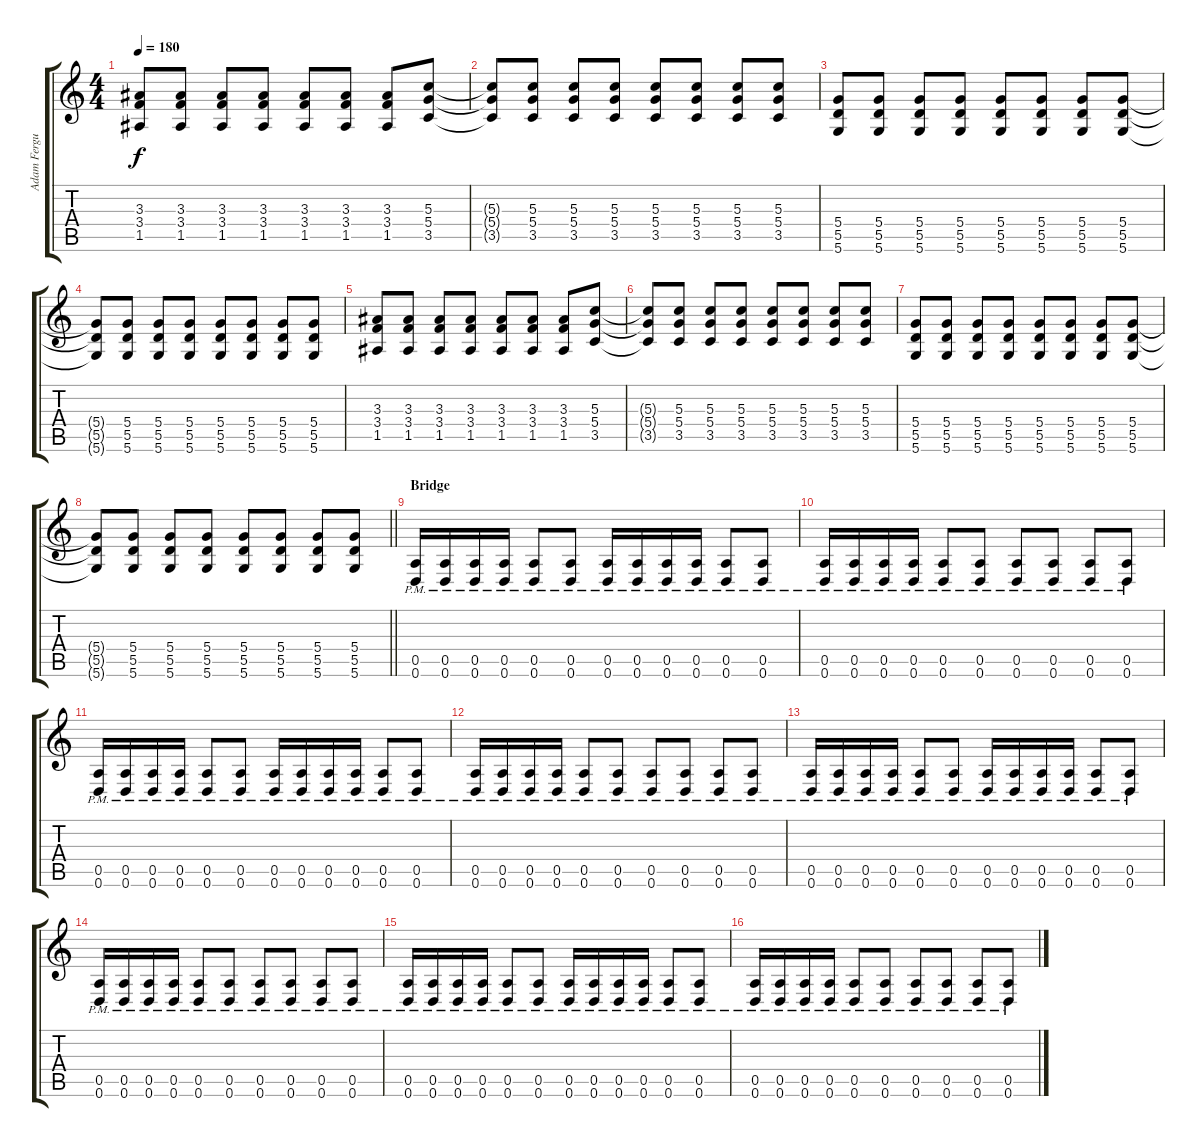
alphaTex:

\track ("Adam Ferguson - Guitar" "Adam Fergu") {instrument distortionguitar}
\staff {score tabs}
\tuning (E4 B3 G3 D3 A2 D2) {hide}
\ts (4 4)
\tempo 180
\clef g2
\ks c
(3.3 3.4 1.5).8{dy f} (3.3 3.4 1.5).8 (3.3 3.4 1.5).8 (3.3 3.4 1.5).8 (3.3 3.4 1.5).8 (3.3 3.4 1.5).8 (3.3 3.4 1.5).8 (5.3 5.4 3.5).8 |
(5.3{t} 5.4{t} 3.5{t}).8 (5.3 5.4 3.5).8 (5.3 5.4 3.5).8 (5.3 5.4 3.5).8 (5.3 5.4 3.5).8 (5.3 5.4 3.5).8 (5.3 5.4 3.5).8 (5.3 5.4 3.5).8 |
(5.4 5.5 5.6).8 (5.4 5.5 5.6).8 (5.4 5.5 5.6).8 (5.4 5.5 5.6).8 (5.4 5.5 5.6).8 (5.4 5.5 5.6).8 (5.4 5.5 5.6).8 (5.4 5.5 5.6).8 |
(5.4{t} 5.5{t} 5.6{t}).8 (5.4 5.5 5.6).8 (5.4 5.5 5.6).8 (5.4 5.5 5.6).8 (5.4 5.5 5.6).8 (5.4 5.5 5.6).8 (5.4 5.5 5.6).8 (5.4 5.5 5.6).8 |
(3.3 3.4 1.5).8 (3.3 3.4 1.5).8 (3.3 3.4 1.5).8 (3.3 3.4 1.5).8 (3.3 3.4 1.5).8 (3.3 3.4 1.5).8 (3.3 3.4 1.5).8 (5.3 5.4 3.5).8 |
(5.3{t} 5.4{t} 3.5{t}).8 (5.3 5.4 3.5).8 (5.3 5.4 3.5).8 (5.3 5.4 3.5).8 (5.3 5.4 3.5).8 (5.3 5.4 3.5).8 (5.3 5.4 3.5).8 (5.3 5.4 3.5).8 |
(5.4 5.5 5.6).8 (5.4 5.5 5.6).8 (5.4 5.5 5.6).8 (5.4 5.5 5.6).8 (5.4 5.5 5.6).8 (5.4 5.5 5.6).8 (5.4 5.5 5.6).8 (5.4 5.5 5.6).8 |
\barLineRight lightlight
(5.4{t} 5.5{t} 5.6{t}).8 (5.4 5.5 5.6).8 (5.4 5.5 5.6).8 (5.4 5.5 5.6).8 (5.4 5.5 5.6).8 (5.4 5.5 5.6).8 (5.4 5.5 5.6).8 (5.4 5.5 5.6).8 |
\section ("" "Bridge")
(0.5{pm} 0.6{pm}).16{volume 9 balance 4} (0.5{pm} 0.6{pm}).16 (0.5{pm} 0.6{pm}).16 (0.5{pm} 0.6{pm}).16 (0.5{pm} 0.6{pm}).8 (0.5{pm} 0.6{pm}).8 (0.5{pm} 0.6{pm}).16 (0.5{pm} 0.6{pm}).16 (0.5{pm} 0.6{pm}).16 (0.5{pm} 0.6{pm}).16 (0.5{pm} 0.6{pm}).8 (0.5{pm} 0.6{pm}).8 |
(0.5{pm} 0.6{pm}).16 (0.5{pm} 0.6{pm}).16 (0.5{pm} 0.6{pm}).16 (0.5{pm} 0.6{pm}).16 (0.5{pm} 0.6{pm}).8 (0.5{pm} 0.6{pm}).8 (0.5{pm} 0.6{pm}).8 (0.5{pm} 0.6{pm}).8 (0.5{pm} 0.6{pm}).8 (0.5{pm} 0.6{pm}).8 |
(0.5{pm} 0.6{pm}).16 (0.5{pm} 0.6{pm}).16 (0.5{pm} 0.6{pm}).16 (0.5{pm} 0.6{pm}).16 (0.5{pm} 0.6{pm}).8 (0.5{pm} 0.6{pm}).8 (0.5{pm} 0.6{pm}).16 (0.5{pm} 0.6{pm}).16 (0.5{pm} 0.6{pm}).16 (0.5{pm} 0.6{pm}).16 (0.5{pm} 0.6{pm}).8 (0.5{pm} 0.6{pm}).8 |
(0.5{pm} 0.6{pm}).16 (0.5{pm} 0.6{pm}).16 (0.5{pm} 0.6{pm}).16 (0.5{pm} 0.6{pm}).16 (0.5{pm} 0.6{pm}).8 (0.5{pm} 0.6{pm}).8 (0.5{pm} 0.6{pm}).8 (0.5{pm} 0.6{pm}).8 (0.5{pm} 0.6{pm}).8 (0.5{pm} 0.6{pm}).8 |
(0.5{pm} 0.6{pm}).16 (0.5{pm} 0.6{pm}).16 (0.5{pm} 0.6{pm}).16 (0.5{pm} 0.6{pm}).16 (0.5{pm} 0.6{pm}).8 (0.5{pm} 0.6{pm}).8 (0.5{pm} 0.6{pm}).16 (0.5{pm} 0.6{pm}).16 (0.5{pm} 0.6{pm}).16 (0.5{pm} 0.6{pm}).16 (0.5{pm} 0.6{pm}).8 (0.5{pm} 0.6{pm}).8 |
(0.5{pm} 0.6{pm}).16 (0.5{pm} 0.6{pm}).16 (0.5{pm} 0.6{pm}).16 (0.5{pm} 0.6{pm}).16 (0.5{pm} 0.6{pm}).8 (0.5{pm} 0.6{pm}).8 (0.5{pm} 0.6{pm}).8 (0.5{pm} 0.6{pm}).8 (0.5{pm} 0.6{pm}).8 (0.5{pm} 0.6{pm}).8 |
(0.5{pm} 0.6{pm}).16 (0.5{pm} 0.6{pm}).16 (0.5{pm} 0.6{pm}).16 (0.5{pm} 0.6{pm}).16 (0.5{pm} 0.6{pm}).8 (0.5{pm} 0.6{pm}).8 (0.5{pm} 0.6{pm}).16 (0.5{pm} 0.6{pm}).16 (0.5{pm} 0.6{pm}).16 (0.5{pm} 0.6{pm}).16 (0.5{pm} 0.6{pm}).8 (0.5{pm} 0.6{pm}).8 |
(0.5{pm} 0.6{pm}).16 (0.5{pm} 0.6{pm}).16 (0.5{pm} 0.6{pm}).16 (0.5{pm} 0.6{pm}).16 (0.5{pm} 0.6{pm}).8 (0.5{pm} 0.6{pm}).8 (0.5{pm} 0.6{pm}).8 (0.5{pm} 0.6{pm}).8 (0.5{pm} 0.6{pm}).8 (0.5{pm} 0.6{pm}).8
